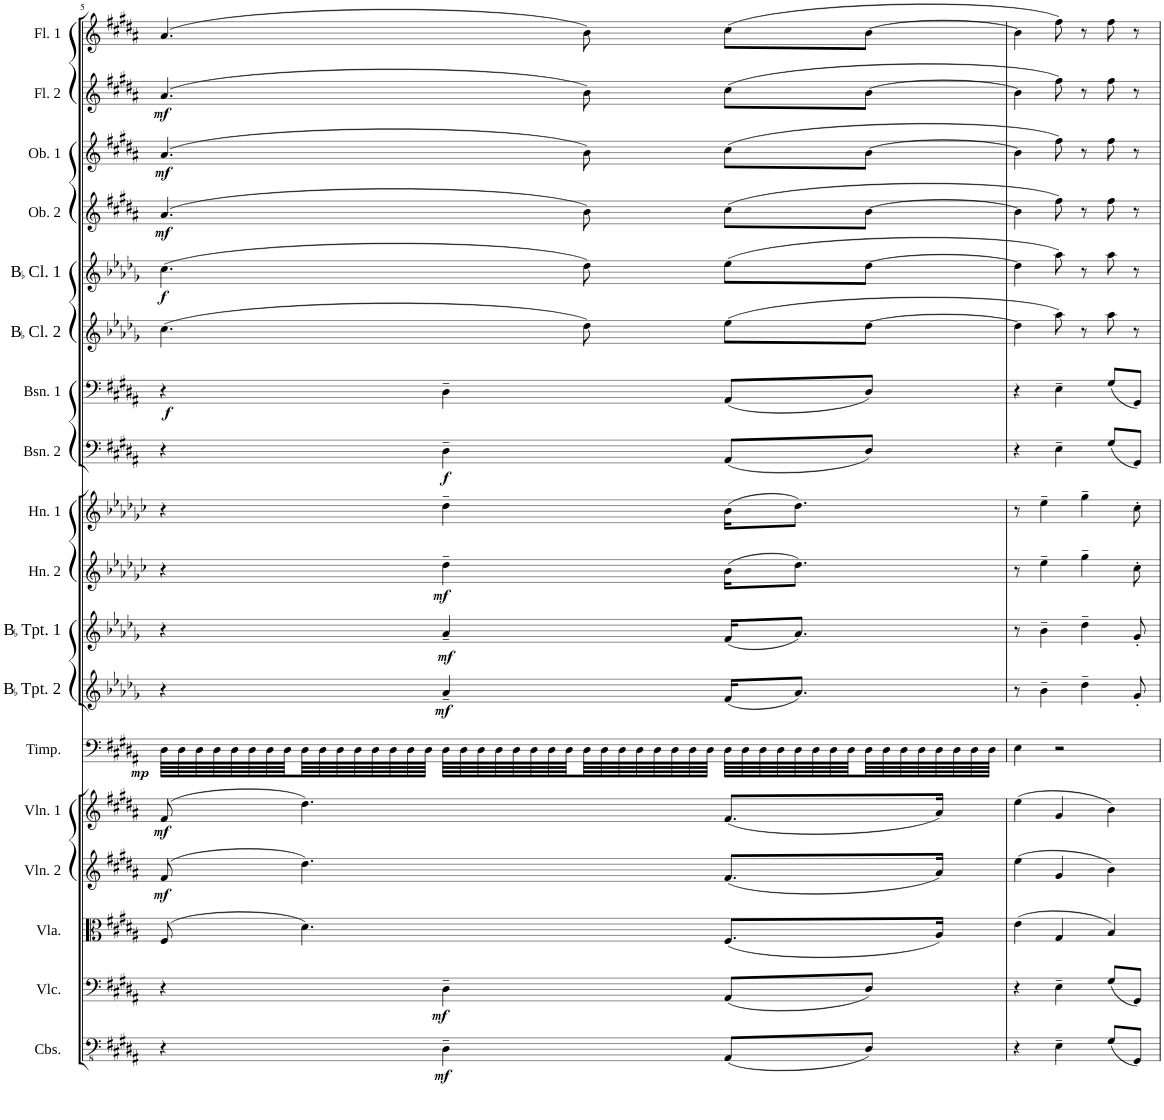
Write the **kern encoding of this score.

**kern	**dynam	**kern	**dynam	**kern	**kern	**dynam	**kern	**dynam	**kern	**dynam	**kern	**dynam	**kern	**dynam	**kern	**dynam	**kern	**kern	**dynam	**kern	**dynam	**kern	**kern	**dynam	**kern	**dynam	**kern	**dynam	**kern	**dynam	**kern
*part18	*part18	*part17	*part17	*part16	*part15	*part15	*part14	*part14	*part13	*part13	*part12	*part12	*part11	*part11	*part10	*part10	*part9	*part8	*part8	*part7	*part7	*part6	*part5	*part5	*part4	*part4	*part3	*part3	*part2	*part2	*part1
*staff18	*staff18	*staff17	*staff17	*staff16	*staff15	*staff15	*staff14	*staff14	*staff13	*staff13	*staff12	*staff12	*staff11	*staff11	*staff10	*staff10	*staff9	*staff8	*staff8	*staff7	*staff7	*staff6	*staff5	*staff5	*staff4	*staff4	*staff3	*staff3	*staff2	*staff2	*staff1
*I"Contrabass	*	*I"Violoncello	*	*I"Viola	*I"Violin 2	*	*I"Violin 1	*	*I"Timpani (D#, F#, E)	*	*I"BaccidentalFlat Trumpet 2	*	*I"BaccidentalFlat Trumpet 1	*	*I"Horn 2	*	*I"Horn 1	*I"Bassoon 2	*	*I"Bassoon 1	*	*I"BaccidentalFlat Clarinet 2	*I"BaccidentalFlat Clarinet 1	*	*I"Oboe 2	*	*I"Oboe 1	*	*I"Flute 2	*	*I"Flute 1
*I'Cbs.	*	*I'Vlc.	*	*I'Vla.	*I'Vln. 2	*	*I'Vln. 1	*	*I'Timp.	*	*I'BaccidentalFlat Tpt. 2	*	*I'BaccidentalFlat Tpt. 1	*	*I'Hn. 2	*	*I'Hn. 1	*I'Bsn. 2	*	*I'Bsn. 1	*	*I'BaccidentalFlat Cl. 2	*I'BaccidentalFlat Cl. 1	*	*I'Ob. 2	*	*I'Ob. 1	*	*I'Fl. 2	*	*I'Fl. 1
!!LO:PB:g=z
*clefFv4	*	*clefF4	*	*clefC3	*clefG2	*	*clefG2	*	*clefF4	*	*clefG2	*	*clefG2	*	*clefG2	*	*clefG2	*clefF4	*	*clefF4	*	*clefG2	*clefG2	*	*clefG2	*	*clefG2	*	*clefG2	*	*clefG2
*	*	*	*	*	*	*	*	*	*	*	*Trd1c2	*	*Trd1c2	*	*Trd4c7	*	*Trd4c7	*	*	*	*	*Trd1c2	*Trd1c2	*	*	*	*	*	*	*	*
*k[f#c#g#d#a#]	*	*k[f#c#g#d#a#]	*	*k[f#c#g#d#a#]	*k[f#c#g#d#a#]	*	*k[f#c#g#d#a#]	*	*k[f#c#g#d#a#]	*	*k[b-e-a-d-g-]	*	*k[b-e-a-d-g-]	*	*k[b-e-a-d-g-c-]	*	*k[b-e-a-d-g-c-]	*k[f#c#g#d#a#]	*	*k[f#c#g#d#a#]	*	*k[b-e-a-d-g-]	*k[b-e-a-d-g-]	*	*k[f#c#g#d#a#]	*	*k[f#c#g#d#a#]	*	*k[f#c#g#d#a#]	*	*k[f#c#g#d#a#]
*M3/4	*	*M3/4	*	*M3/4	*M3/4	*	*M3/4	*	*M3/4	*	*M3/4	*	*M3/4	*	*M3/4	*	*M3/4	*M3/4	*	*M3/4	*	*M3/4	*M3/4	*	*M3/4	*	*M3/4	*	*M3/4	*	*M3/4
=5	=5	=5	=5	=5	=5	=5	=5	=5	=5	=5	=5	=5	=5	=5	=5	=5	=5	=5	=5	=5	=5	=5	=5	=5	=5	=5	=5	=5	=5	=5	=5
!	!	!	!	!	!	!LO:DY:b	!	!LO:DY:b	!	!LO:DY:b	!	!	!	!	!	!	!	!	!	!	!LO:DY:b	!	!	!LO:DY:b	!	!LO:DY:b	!	!LO:DY:b	!	!LO:DY:b	!
4r	.	4r	.	(8F#/	(8f#/	mf	(8f#/	mf	64D#\LLLL	mp	4r	.	4r	.	4r	.	4r	4r	.	4r	f	(4.cc\	(4.cc\	f	(4.a#/	mf	(4.a#/	mf	(4.a#/	mf	(4.a#/
.	.	.	.	.	.	.	.	.	64D#\	.	.	.	.	.	.	.	.	.	.	.	.	.	.	.	.	.	.	.	.	.	.
.	.	.	.	.	.	.	.	.	64D#\	.	.	.	.	.	.	.	.	.	.	.	.	.	.	.	.	.	.	.	.	.	.
.	.	.	.	.	.	.	.	.	64D#\	.	.	.	.	.	.	.	.	.	.	.	.	.	.	.	.	.	.	.	.	.	.
.	.	.	.	.	.	.	.	.	64D#\	.	.	.	.	.	.	.	.	.	.	.	.	.	.	.	.	.	.	.	.	.	.
.	.	.	.	.	.	.	.	.	64D#\	.	.	.	.	.	.	.	.	.	.	.	.	.	.	.	.	.	.	.	.	.	.
.	.	.	.	.	.	.	.	.	64D#\	.	.	.	.	.	.	.	.	.	.	.	.	.	.	.	.	.	.	.	.	.	.
.	.	.	.	.	.	.	.	.	64D#\	.	.	.	.	.	.	.	.	.	.	.	.	.	.	.	.	.	.	.	.	.	.
.	.	.	.	4.d#\)	4.dd#\)	.	4.dd#\)	.	64D#\	.	.	.	.	.	.	.	.	.	.	.	.	.	.	.	.	.	.	.	.	.	.
.	.	.	.	.	.	.	.	.	64D#\	.	.	.	.	.	.	.	.	.	.	.	.	.	.	.	.	.	.	.	.	.	.
.	.	.	.	.	.	.	.	.	64D#\	.	.	.	.	.	.	.	.	.	.	.	.	.	.	.	.	.	.	.	.	.	.
.	.	.	.	.	.	.	.	.	64D#\	.	.	.	.	.	.	.	.	.	.	.	.	.	.	.	.	.	.	.	.	.	.
.	.	.	.	.	.	.	.	.	64D#\	.	.	.	.	.	.	.	.	.	.	.	.	.	.	.	.	.	.	.	.	.	.
.	.	.	.	.	.	.	.	.	64D#\	.	.	.	.	.	.	.	.	.	.	.	.	.	.	.	.	.	.	.	.	.	.
.	.	.	.	.	.	.	.	.	64D#\	.	.	.	.	.	.	.	.	.	.	.	.	.	.	.	.	.	.	.	.	.	.
.	.	.	.	.	.	.	.	.	64D#\JJJJ	.	.	.	.	.	.	.	.	.	.	.	.	.	.	.	.	.	.	.	.	.	.
!	!LO:DY:b	!	!LO:DY:b	!	!	!	!	!	!	!	!	!LO:DY:b	!	!LO:DY:b	!	!LO:DY:b	!	!	!LO:DY:b	!	!	!	!	!	!	!	!	!	!	!	!
4DD#~\	mf	4D#~\	mf	.	.	.	.	.	64D#\LLLL	.	4a-~/	mf	4a-~/	mf	4dd-~\	mf	4dd-~\	4D#~\	f	4D#~\	.	.	.	.	.	.	.	.	.	.	.
.	.	.	.	.	.	.	.	.	64D#\	.	.	.	.	.	.	.	.	.	.	.	.	.	.	.	.	.	.	.	.	.	.
.	.	.	.	.	.	.	.	.	64D#\	.	.	.	.	.	.	.	.	.	.	.	.	.	.	.	.	.	.	.	.	.	.
.	.	.	.	.	.	.	.	.	64D#\	.	.	.	.	.	.	.	.	.	.	.	.	.	.	.	.	.	.	.	.	.	.
.	.	.	.	.	.	.	.	.	64D#\	.	.	.	.	.	.	.	.	.	.	.	.	.	.	.	.	.	.	.	.	.	.
.	.	.	.	.	.	.	.	.	64D#\	.	.	.	.	.	.	.	.	.	.	.	.	.	.	.	.	.	.	.	.	.	.
.	.	.	.	.	.	.	.	.	64D#\	.	.	.	.	.	.	.	.	.	.	.	.	.	.	.	.	.	.	.	.	.	.
.	.	.	.	.	.	.	.	.	64D#\	.	.	.	.	.	.	.	.	.	.	.	.	.	.	.	.	.	.	.	.	.	.
.	.	.	.	.	.	.	.	.	64D#\	.	.	.	.	.	.	.	.	.	.	.	.	8dd-\)	8dd-\)	.	8b\)	.	8b\)	.	8b\)	.	8b\)
.	.	.	.	.	.	.	.	.	64D#\	.	.	.	.	.	.	.	.	.	.	.	.	.	.	.	.	.	.	.	.	.	.
.	.	.	.	.	.	.	.	.	64D#\	.	.	.	.	.	.	.	.	.	.	.	.	.	.	.	.	.	.	.	.	.	.
.	.	.	.	.	.	.	.	.	64D#\	.	.	.	.	.	.	.	.	.	.	.	.	.	.	.	.	.	.	.	.	.	.
.	.	.	.	.	.	.	.	.	64D#\	.	.	.	.	.	.	.	.	.	.	.	.	.	.	.	.	.	.	.	.	.	.
.	.	.	.	.	.	.	.	.	64D#\	.	.	.	.	.	.	.	.	.	.	.	.	.	.	.	.	.	.	.	.	.	.
.	.	.	.	.	.	.	.	.	64D#\	.	.	.	.	.	.	.	.	.	.	.	.	.	.	.	.	.	.	.	.	.	.
.	.	.	.	.	.	.	.	.	64D#\JJJJ	.	.	.	.	.	.	.	.	.	.	.	.	.	.	.	.	.	.	.	.	.	.
(8AAA#/L	.	(8AA#/L	.	(8.F#/L	(8.f#/L	.	(8.f#/L	.	64D#\LLLL	.	(16f/KL	.	(16f/KL	.	(16b-\KL	.	(16b-\KL	(8AA#/L	.	(8AA#/L	.	(8ee-\L	(8ee-\L	.	(8cc#\L	.	(8cc#\L	.	(8cc#\L	.	(8cc#\L
.	.	.	.	.	.	.	.	.	64D#\	.	.	.	.	.	.	.	.	.	.	.	.	.	.	.	.	.	.	.	.	.	.
.	.	.	.	.	.	.	.	.	64D#\	.	.	.	.	.	.	.	.	.	.	.	.	.	.	.	.	.	.	.	.	.	.
.	.	.	.	.	.	.	.	.	64D#\	.	.	.	.	.	.	.	.	.	.	.	.	.	.	.	.	.	.	.	.	.	.
.	.	.	.	.	.	.	.	.	64D#\	.	8.a-/J)	.	8.a-/J)	.	8.dd-\J)	.	8.dd-\J)	.	.	.	.	.	.	.	.	.	.	.	.	.	.
.	.	.	.	.	.	.	.	.	64D#\	.	.	.	.	.	.	.	.	.	.	.	.	.	.	.	.	.	.	.	.	.	.
.	.	.	.	.	.	.	.	.	64D#\	.	.	.	.	.	.	.	.	.	.	.	.	.	.	.	.	.	.	.	.	.	.
.	.	.	.	.	.	.	.	.	64D#\	.	.	.	.	.	.	.	.	.	.	.	.	.	.	.	.	.	.	.	.	.	.
8DD#/J)	.	8D#/J)	.	.	.	.	.	.	64D#\	.	.	.	.	.	.	.	.	8D#/J)	.	8D#/J)	.	[8dd-\J	[8dd-\J	.	[8b\J	.	[8b\J	.	[8b\J	.	[8b\J
.	.	.	.	.	.	.	.	.	64D#\	.	.	.	.	.	.	.	.	.	.	.	.	.	.	.	.	.	.	.	.	.	.
.	.	.	.	.	.	.	.	.	64D#\	.	.	.	.	.	.	.	.	.	.	.	.	.	.	.	.	.	.	.	.	.	.
.	.	.	.	.	.	.	.	.	64D#\	.	.	.	.	.	.	.	.	.	.	.	.	.	.	.	.	.	.	.	.	.	.
.	.	.	.	16A#/Jk)	16a#/Jk)	.	16a#/Jk)	.	64D#\	.	.	.	.	.	.	.	.	.	.	.	.	.	.	.	.	.	.	.	.	.	.
.	.	.	.	.	.	.	.	.	64D#\	.	.	.	.	.	.	.	.	.	.	.	.	.	.	.	.	.	.	.	.	.	.
.	.	.	.	.	.	.	.	.	64D#\	.	.	.	.	.	.	.	.	.	.	.	.	.	.	.	.	.	.	.	.	.	.
.	.	.	.	.	.	.	.	.	64D#\JJJJ	.	.	.	.	.	.	.	.	.	.	.	.	.	.	.	.	.	.	.	.	.	.
=6	=6	=6	=6	=6	=6	=6	=6	=6	=6	=6	=6	=6	=6	=6	=6	=6	=6	=6	=6	=6	=6	=6	=6	=6	=6	=6	=6	=6	=6	=6	=6
4r	.	4r	.	(4e\	(4ee\	.	(4ee\	.	4E\	.	8r	.	8r	.	8r	.	8r	4r	.	4r	.	4dd-\]	4dd-\]	.	4b\]	.	4b\]	.	4b\]	.	4b\]
.	.	.	.	.	.	.	.	.	.	.	4b-~\	.	4b-~\	.	4ee-~\	.	4ee-~\	.	.	.	.	.	.	.	.	.	.	.	.	.	.
4EE~\	.	4E~\	.	4G#/	4g#/	.	4g#/	.	2r	.	.	.	.	.	.	.	.	4E~\	.	4E~\	.	8aa-\)	8aa-\)	.	8ff#\)	.	8ff#\)	.	8ff#\)	.	8ff#\)
.	.	.	.	.	.	.	.	.	.	.	4dd-~\	.	4dd-~\	.	4gg-~\	.	4gg-~\	.	.	.	.	8r	8r	.	8r	.	8r	.	8r	.	8r
(8GG#/L	.	(8G#/L	.	4B/)	4b\)	.	4b\)	.	.	.	.	.	.	.	.	.	.	(8G#/L	.	(8G#/L	.	8aa-\	8aa-\	.	8ff#\	.	8ff#\	.	8ff#\	.	8ff#\
8GGG#/J)	.	8GG#/J)	.	.	.	.	.	.	.	.	8g-'/	.	8g-'/	.	8cc-'\	.	8cc-'\	8GG#/J)	.	8GG#/J)	.	8r	8r	.	8r	.	8r	.	8r	.	8r
=	=	=	=	=	=	=	=	=	=	=	=	=	=	=	=	=	=	=	=	=	=	=	=	=	=	=	=	=	=	=	=
*-	*-	*-	*-	*-	*-	*-	*-	*-	*-	*-	*-	*-	*-	*-	*-	*-	*-	*-	*-	*-	*-	*-	*-	*-	*-	*-	*-	*-	*-	*-	*-
